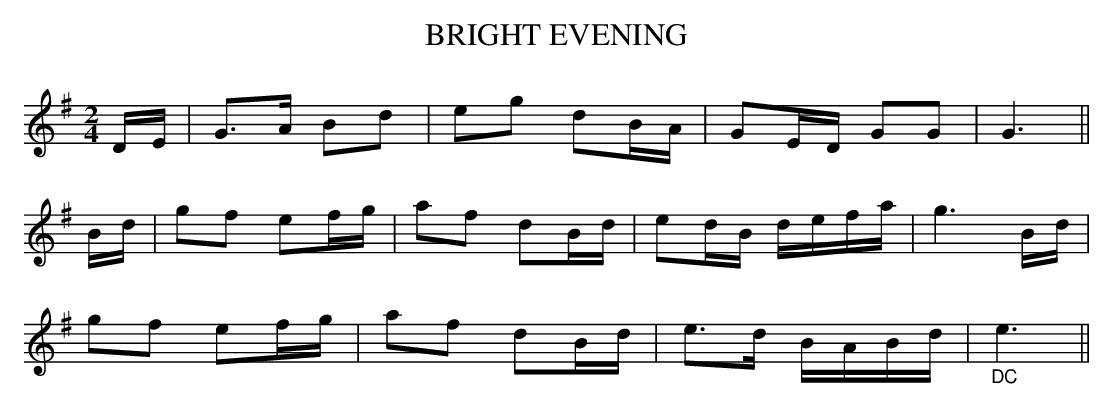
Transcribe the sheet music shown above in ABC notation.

X:1
T:BRIGHT EVENING
M:2/4
L:1/16
K:G
DE|G3A B2d2|e2g2 d2BA|G2ED G2G2|G6||
Bd|g2f2 e2fg|a2f2 d2Bd|e2dB defa|g6Bd|
g2f2 e2fg|a2f2 d2Bd|e3d BABd|"_DC"e6||
